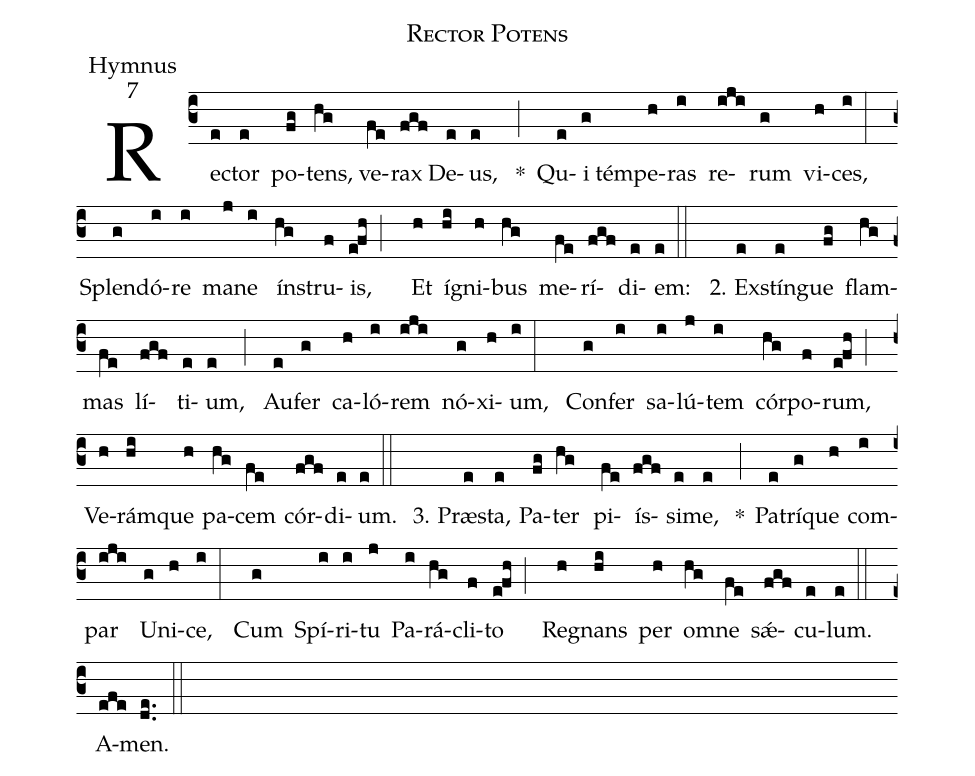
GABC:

name:Rector Potens;
office-part:Hymnus;
mode:7;
%%
(c3)Re(e)ctor(e) po(fg)tens, (hg)ve(fe)rax (fgf)De(e)us, (e) *(;)
Qu(e)i tém(g)pe(h)ras(i) re(iji)rum(g) vi(h)ces, (i:)
Splen(g)dó(i)re(i) ma(j)ne(i) ín(hg)stru(f)is, (e!fh;)
Et(h) í(hi)gni(h)bus(hg) me(fe)rí(fgf)di(e)em: (e::)


2. Ex(e)stín(e)gue(fg) flam(hg)mas(fe) lí(fgf)ti(e)um, (e) (;)
Au(e)fer(g) ca(h)ló(i)rem(iji) nó(g)xi(h)um, (i:)
Con(g)fer(i) sa(i)lú(j)tem(i) cór(hg)po(f)rum, (e!fh;)
Ve(h)rám(hi)que(h) pa(hg)cem(fe) cór(fgf)di(e)um. (e::)

3. Præ(e)sta,(e) Pa(fg)ter (hg) pi(fe)ís(fgf)si(e)me, (e) *(;)
Pa(e)trí(g)que(h) com(i)par(iji) U(g)ni(h)ce, (i:)
Cum(g) Spí(i)ri(i)tu(j) Pa(i)rá(hg)cli(f)to (e!fh;)
Re(h)gnans(hi) per(h) om(hg)ne(fe) sǽ(fgf)cu(e)lum. (e::)
A(efe)men. (de..::)
